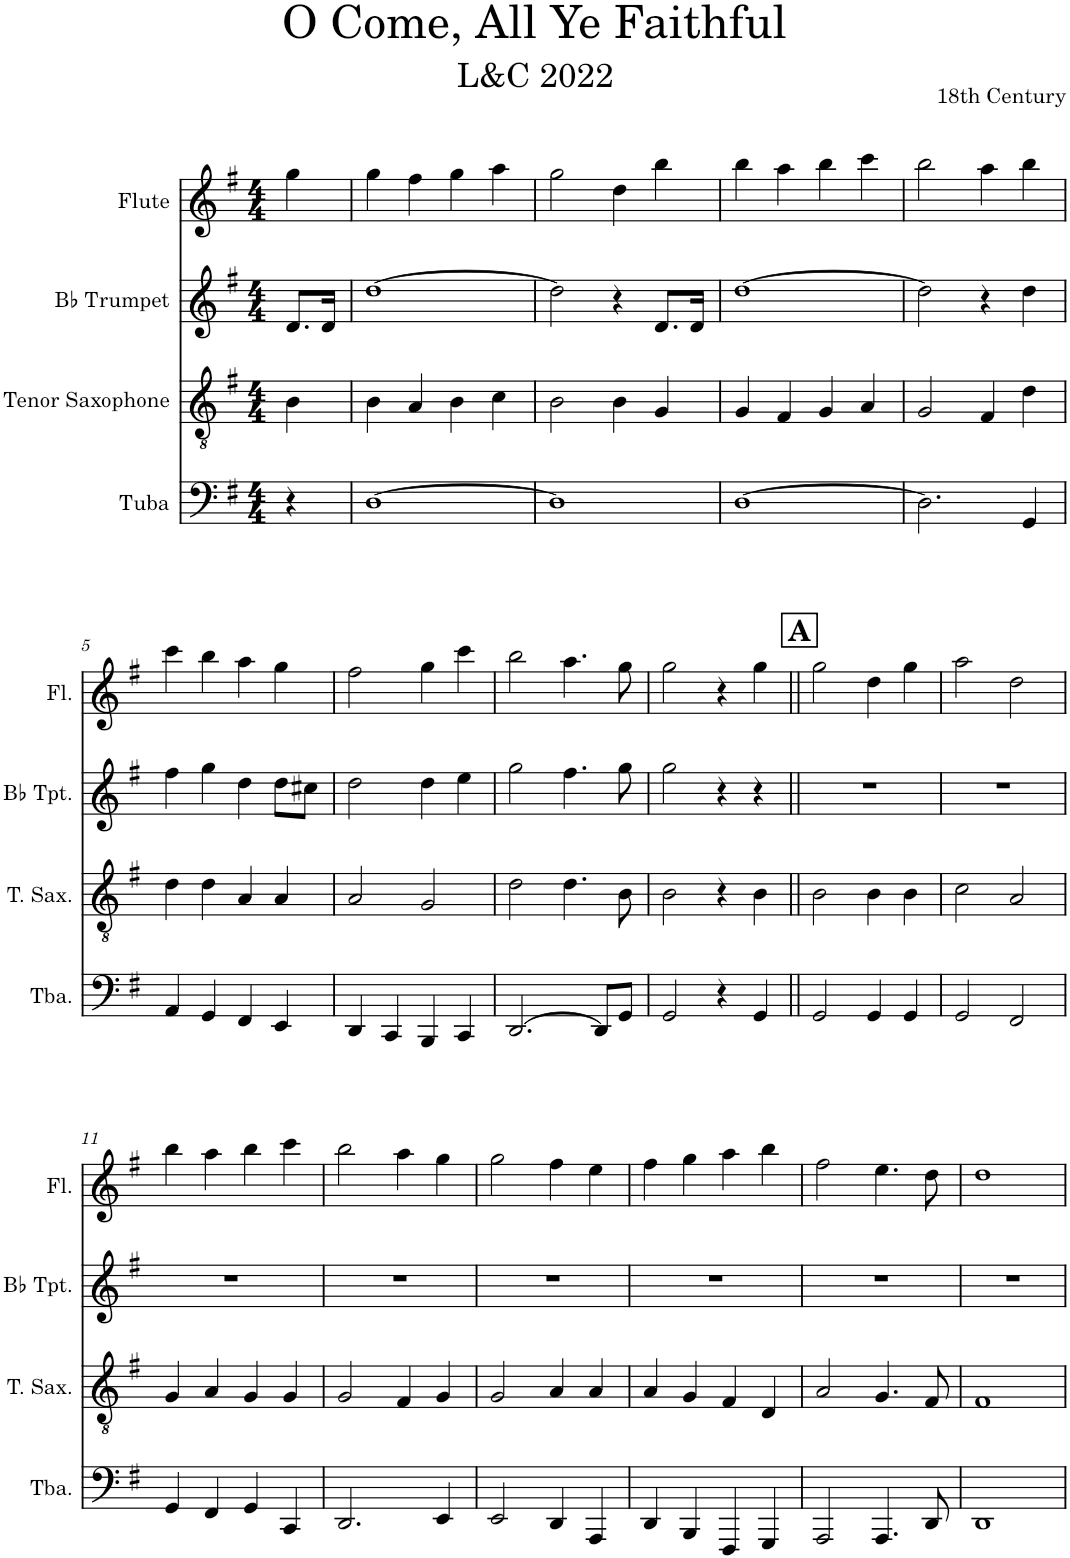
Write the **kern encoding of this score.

**kern	**kern	**kern	**kern
*part4	*part3	*part2	*part1
*staff4	*staff3	*staff2	*staff1
*I"Tuba	*I"Tenor Saxophone	*I"Bb Trumpet	*I"Flute
*I'Tba.	*I'T. Sax.	*I'Bb Tpt.	*I'Fl.
*clefF4	*clefGv2	*clefG2	*clefG2
*	*ITrd8c14	*ITrd1c2	*
*k[f#]	*k[f#]	*k[f#]	*k[f#]
*M4/4	*M4/4	*M4/4	*M4/4
=	=	=	=
4r	4B\	8.d/L	4gg\
.	.	16d/Jk	.
=1	=1	=1	=1
[1D	4B\	[1dd	4gg\
.	4A/	.	4ff#\
.	4B\	.	4gg\
.	4c\	.	4aa\
=2	=2	=2	=2
1D]	2B\	2dd\]	2gg\
.	4B\	4r	4dd\
.	4G/	8.d/L	4bb\
.	.	16d/Jk	.
=3	=3	=3	=3
[1D	4G/	[1dd	4bb\
.	4F#/	.	4aa\
.	4G/	.	4bb\
.	4A/	.	4ccc\
=4	=4	=4	=4
2.D\]	2G/	2dd\]	2bb\
.	4F#/	4r	4aa\
4GG/	4d\	4dd\	4bb\
!!LO:LB:g=z
=5	=5	=5	=5
4AA/	4d\	4ff#\	4ccc\
4GG/	4d\	4gg\	4bb\
4FF#/	4A/	4dd\	4aa\
4EE/	4A/	8dd\L	4gg\
.	.	8cc#X\J	.
=6	=6	=6	=6
4DD/	2A/	2dd\	2ff#\
4CC/	.	.	.
4BBB/	2G/	4dd\	4gg\
4CC/	.	4ee\	4ccc\
=7	=7	=7	=7
[>2.DD/	2d\	2gg\	2bb\
.	4.d\	4.ff#\	4.aa\
8DD/L]	.	.	.
8GG/J	8B\	8gg\	8gg\
=8	=8	=8	=8
2GG/	2B\	2gg\	2gg\
4r	4r	4r	4r
4GG/	4B\	4r	4gg\
!!LO:REH:place=s1:a:B:cj:fs=14:t=A
=9||	=9||	=9||	=9||
2GG/	2B\	1r	2gg\
4GG/	4B\	.	4dd\
4GG/	4B\	.	4gg\
=10	=10	=10	=10
2GG/	2c\	1r	2aa\
2FF#/	2A/	.	2dd\
!!LO:LB:g=z
=11	=11	=11	=11
4GG/	4G/	1r	4bb\
4FF#/	4A/	.	4aa\
4GG/	4G/	.	4bb\
4CC/	4G/	.	4ccc\
=12	=12	=12	=12
2.DD/	2G/	1r	2bb\
.	4F#/	.	4aa\
4EE/	4G/	.	4gg\
=13	=13	=13	=13
2EE/	2G/	1r	2gg\
4DD/	4A/	.	4ff#\
4AAA/	4A/	.	4ee\
=14	=14	=14	=14
4DD/	4A/	1r	4ff#\
4BBB/	4G/	.	4gg\
4FFF#/	4F#/	.	4aa\
4GGG/	4D/	.	4bb\
=15	=15	=15	=15
2AAA/	2A/	1r	2ff#\
4.AAA/	4.G/	.	4.ee\
8DD/	8F#/	.	8dd\
=16	=16	=16	=16
1DD	1F#	1r	1dd
=	=	=	=
*-	*-	*-	*-
